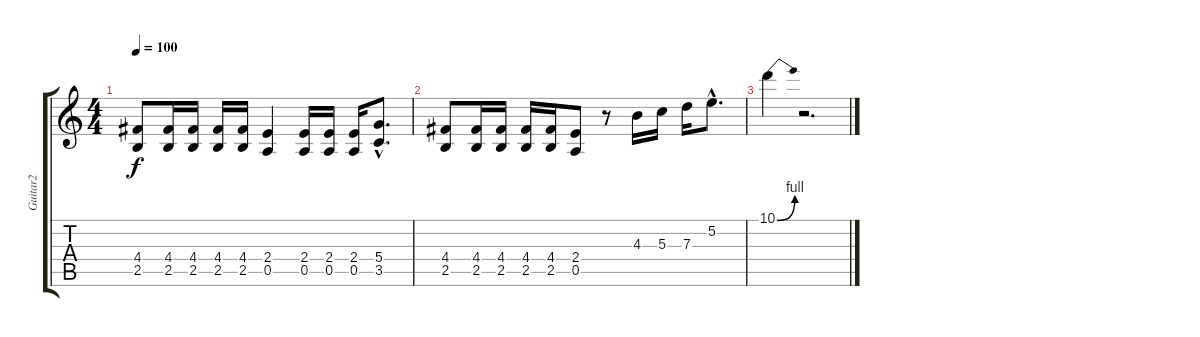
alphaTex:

\track ("Guitar2" "Guitar2") {instrument overdrivenguitar}
\staff {score tabs}
\tuning (E4 B3 G3 D3 A2 E2) {hide}
\ts (4 4)
\tempo 100
\clef g2
\ks c
(4.4 2.5).8{dy f} (4.4 2.5).16 (4.4 2.5).16 (4.4 2.5).16 (4.4 2.5).16 (2.4 0.5).4 (2.4 0.5).16 (2.4 0.5).16 (2.4 0.5).16 (5.4{hac} 3.5{hac}).8{d} |
(4.4 2.5).8 (4.4 2.5).16 (4.4 2.5).16 (4.4 2.5).16 (4.4 2.5).16 (2.4 0.5).8 r.8 4.3.16 5.3.16 7.3.16 5.2{hac}.8{d} |
10.1{be (bend 0 0 60 4)}.4 r.2{d}
